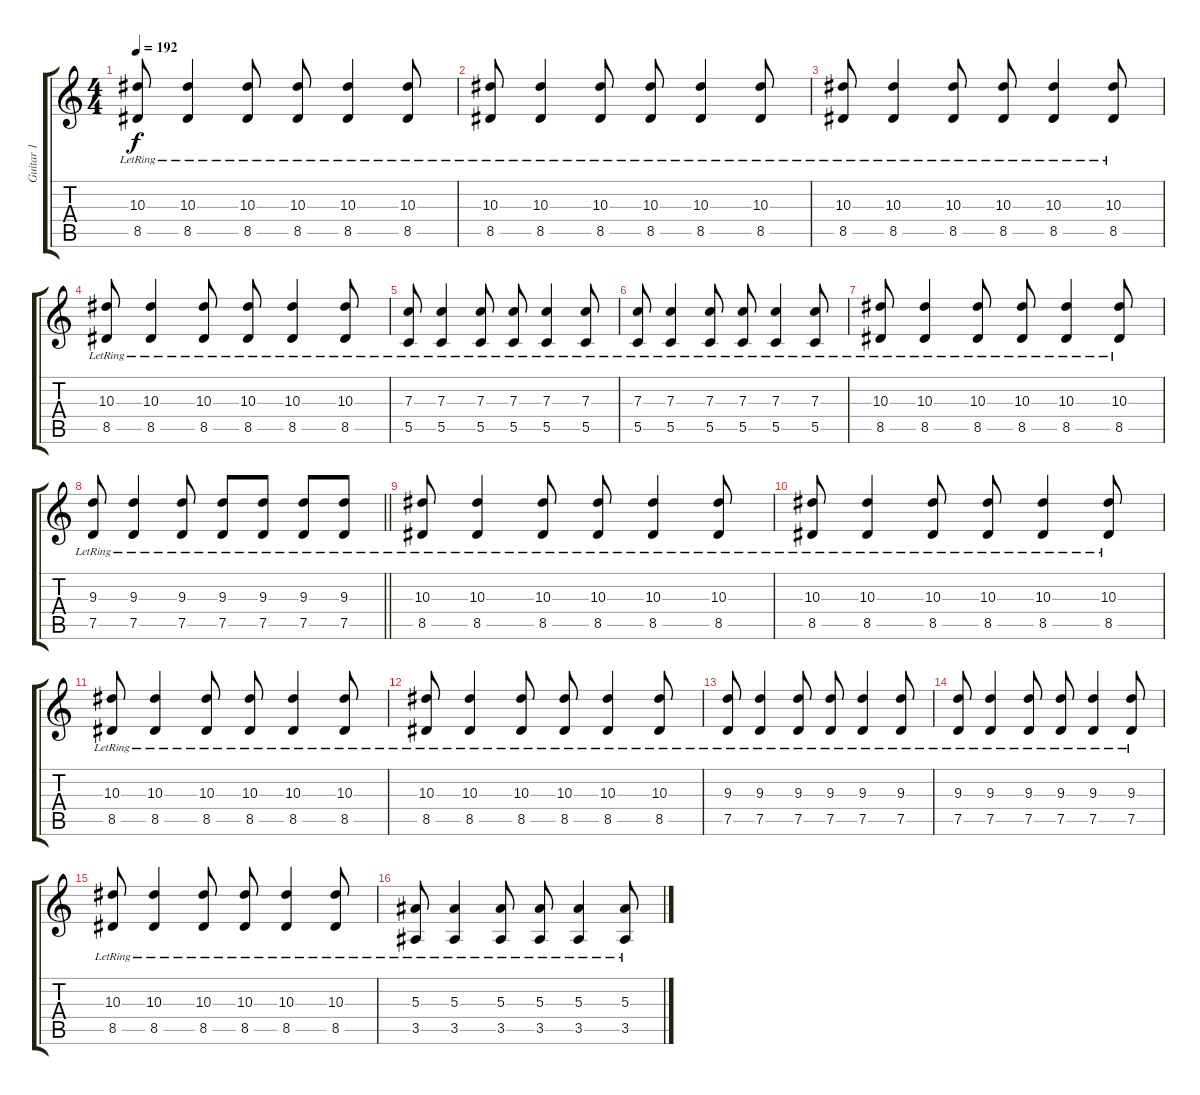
\track ("Guitar 1" "Guitar 1") {instrument distortionguitar}
\staff {score tabs}
\tuning (D4 A3 F3 C3 G2 D2) {hide}
\ts (4 4)
\tempo 192
\clef g2
\ks c
(10.3{lr} 8.5{lr}).8{dy f} (10.3{lr} 8.5{lr}).4 (10.3{lr} 8.5{lr}).8 (10.3{lr} 8.5{lr}).8 (10.3{lr} 8.5{lr}).4 (10.3{lr} 8.5{lr}).8 |
(10.3{lr} 8.5{lr}).8 (10.3{lr} 8.5{lr}).4 (10.3{lr} 8.5{lr}).8 (10.3{lr} 8.5{lr}).8 (10.3{lr} 8.5{lr}).4 (10.3{lr} 8.5{lr}).8 |
(10.3{lr} 8.5{lr}).8 (10.3{lr} 8.5{lr}).4 (10.3{lr} 8.5{lr}).8 (10.3{lr} 8.5{lr}).8 (10.3{lr} 8.5{lr}).4 (10.3{lr} 8.5{lr}).8 |
(10.3{lr} 8.5{lr}).8 (10.3{lr} 8.5{lr}).4 (10.3{lr} 8.5{lr}).8 (10.3{lr} 8.5{lr}).8 (10.3{lr} 8.5{lr}).4 (10.3{lr} 8.5{lr}).8 |
(7.3{lr} 5.5{lr}).8 (7.3{lr} 5.5{lr}).4 (7.3{lr} 5.5{lr}).8 (7.3{lr} 5.5{lr}).8 (7.3{lr} 5.5{lr}).4 (7.3{lr} 5.5{lr}).8 |
(7.3{lr} 5.5{lr}).8 (7.3{lr} 5.5{lr}).4 (7.3{lr} 5.5{lr}).8 (7.3{lr} 5.5{lr}).8 (7.3{lr} 5.5{lr}).4 (7.3{lr} 5.5{lr}).8 |
(10.3{lr} 8.5{lr}).8 (10.3{lr} 8.5{lr}).4 (10.3{lr} 8.5{lr}).8 (10.3{lr} 8.5{lr}).8 (10.3{lr} 8.5{lr}).4 (10.3{lr} 8.5{lr}).8 |
\barLineRight lightlight
(9.3{lr} 7.5{lr}).8 (9.3{lr} 7.5{lr}).4 (9.3{lr} 7.5{lr}).8 (9.3{lr} 7.5{lr}).8 (9.3{lr} 7.5{lr}).8 (9.3{lr} 7.5{lr}).8 (9.3{lr} 7.5{lr}).8 |
(10.3{lr} 8.5{lr}).8 (10.3{lr} 8.5{lr}).4 (10.3{lr} 8.5{lr}).8 (10.3{lr} 8.5{lr}).8 (10.3{lr} 8.5{lr}).4 (10.3{lr} 8.5{lr}).8 |
(10.3{lr} 8.5{lr}).8 (10.3{lr} 8.5{lr}).4 (10.3{lr} 8.5{lr}).8 (10.3{lr} 8.5{lr}).8 (10.3{lr} 8.5{lr}).4 (10.3{lr} 8.5{lr}).8 |
(10.3{lr} 8.5{lr}).8 (10.3{lr} 8.5{lr}).4 (10.3{lr} 8.5{lr}).8 (10.3{lr} 8.5{lr}).8 (10.3{lr} 8.5{lr}).4 (10.3{lr} 8.5{lr}).8 |
(10.3{lr} 8.5{lr}).8 (10.3{lr} 8.5{lr}).4 (10.3{lr} 8.5{lr}).8 (10.3{lr} 8.5{lr}).8 (10.3{lr} 8.5{lr}).4 (10.3{lr} 8.5{lr}).8 |
(9.3{lr} 7.5{lr}).8 (9.3{lr} 7.5{lr}).4 (9.3{lr} 7.5{lr}).8 (9.3{lr} 7.5{lr}).8 (9.3{lr} 7.5{lr}).4 (9.3{lr} 7.5{lr}).8 |
(9.3{lr} 7.5{lr}).8 (9.3{lr} 7.5{lr}).4 (9.3{lr} 7.5{lr}).8 (9.3{lr} 7.5{lr}).8 (9.3{lr} 7.5{lr}).4 (9.3{lr} 7.5{lr}).8 |
(10.3{lr} 8.5{lr}).8 (10.3{lr} 8.5{lr}).4 (10.3{lr} 8.5{lr}).8 (10.3{lr} 8.5{lr}).8 (10.3{lr} 8.5{lr}).4 (10.3{lr} 8.5{lr}).8 |
(5.3{lr} 3.5{lr}).8 (5.3{lr} 3.5{lr}).4 (5.3{lr} 3.5{lr}).8 (5.3{lr} 3.5{lr}).8 (5.3{lr} 3.5{lr}).4 (5.3{lr} 3.5{lr}).8
